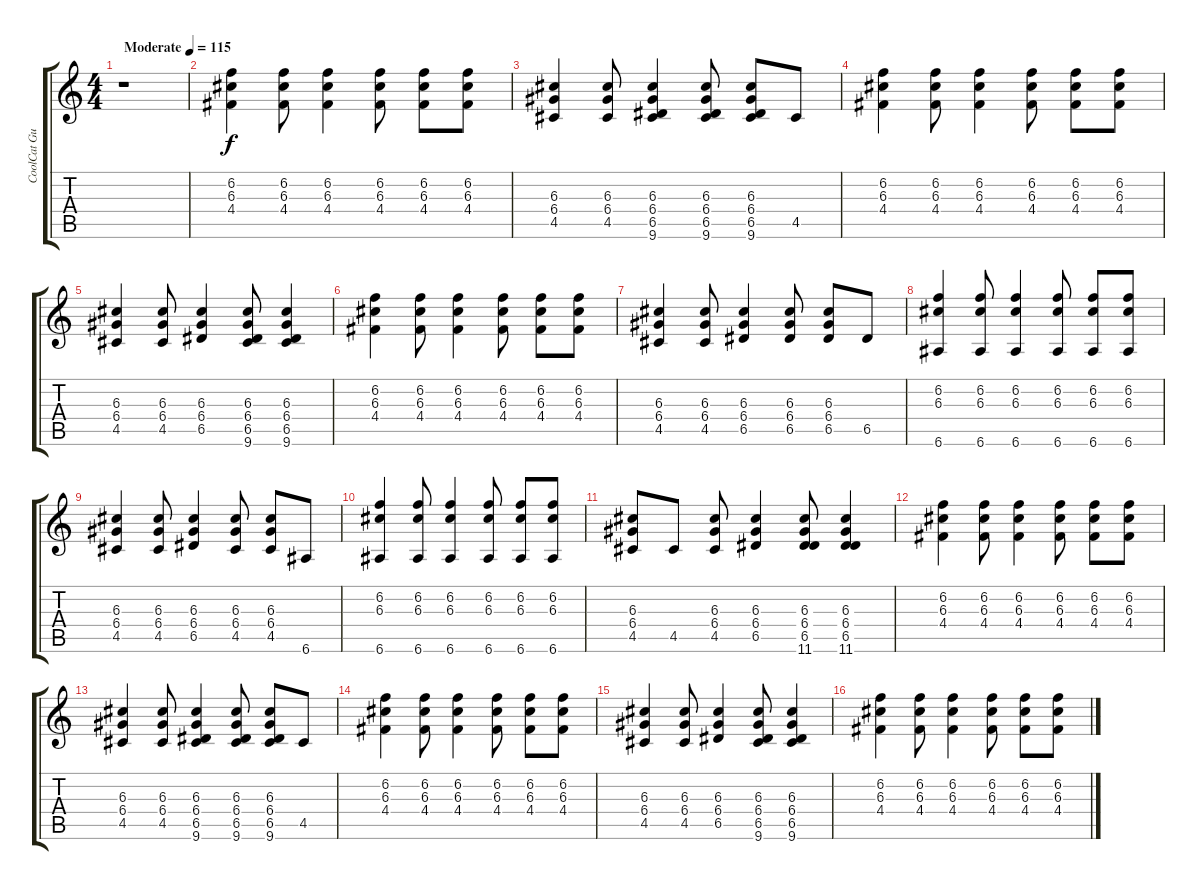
\track ("CoolCat Guitar" "CoolCat Gu") {instrument electricguitarjazz}
\staff {score tabs}
\tuning (E4 B3 G3 D3 A2 E2) {hide}
\ts (4 4)
\tempo (115 "Moderate")
\clef g2
\ks c
r.1{dy f instrument electricguitarjazz} |
(6.2 6.3 4.4).4 (6.2 6.3 4.4).8 (6.2 6.3 4.4).4 (6.2 6.3 4.4).8 (6.2 6.3 4.4).8 (6.2 6.3 4.4).8 |
(6.3 6.4 4.5).4 (6.3 6.4 4.5).8 (6.3 6.4 6.5 9.6).4 (6.3 6.4 6.5 9.6).8 (6.3 6.4 6.5 9.6).8 4.5.8 |
(6.2 6.3 4.4).4 (6.2 6.3 4.4).8 (6.2 6.3 4.4).4 (6.2 6.3 4.4).8 (6.2 6.3 4.4).8 (6.2 6.3 4.4).8 |
(6.3 6.4 4.5).4 (6.3 6.4 4.5).8 (6.3 6.4 6.5).4 (6.3 6.4 6.5 9.6).8 (6.3 6.4 6.5 9.6).4 |
(6.2 6.3 4.4).4 (6.2 6.3 4.4).8 (6.2 6.3 4.4).4 (6.2 6.3 4.4).8 (6.2 6.3 4.4).8 (6.2 6.3 4.4).8 |
(6.3 6.4 4.5).4 (6.3 6.4 4.5).8 (6.3 6.4 6.5).4 (6.3 6.4 6.5).8 (6.3 6.4 6.5).8 6.5.8 |
(6.2 6.3 6.6).4 (6.2 6.3 6.6).8 (6.2 6.3 6.6).4 (6.2 6.3 6.6).8 (6.2 6.3 6.6).8 (6.2 6.3 6.6).8 |
(6.3 6.4 4.5).4 (6.3 6.4 4.5).8 (6.3 6.4 6.5).4 (6.3 6.4 4.5).8 (6.3 6.4 4.5).8 6.6.8 |
(6.2 6.3 6.6).4 (6.2 6.3 6.6).8 (6.2 6.3 6.6).4 (6.2 6.3 6.6).8 (6.2 6.3 6.6).8 (6.2 6.3 6.6).8 |
(6.3 6.4 4.5).8 4.5.8 (6.3 6.4 4.5).8 (6.3 6.4 6.5).4 (6.3 6.4 6.5 11.6).8 (6.3 6.4 6.5 11.6).4 |
(6.2 6.3 4.4).4 (6.2 6.3 4.4).8 (6.2 6.3 4.4).4 (6.2 6.3 4.4).8 (6.2 6.3 4.4).8 (6.2 6.3 4.4).8 |
(6.3 6.4 4.5).4 (6.3 6.4 4.5).8 (6.3 6.4 6.5 9.6).4 (6.3 6.4 6.5 9.6).8 (6.3 6.4 6.5 9.6).8 4.5.8 |
(6.2 6.3 4.4).4 (6.2 6.3 4.4).8 (6.2 6.3 4.4).4 (6.2 6.3 4.4).8 (6.2 6.3 4.4).8 (6.2 6.3 4.4).8 |
(6.3 6.4 4.5).4 (6.3 6.4 4.5).8 (6.3 6.4 6.5).4 (6.3 6.4 6.5 9.6).8 (6.3 6.4 6.5 9.6).4 |
(6.2 6.3 4.4).4 (6.2 6.3 4.4).8 (6.2 6.3 4.4).4 (6.2 6.3 4.4).8 (6.2 6.3 4.4).8 (6.2 6.3 4.4).8
